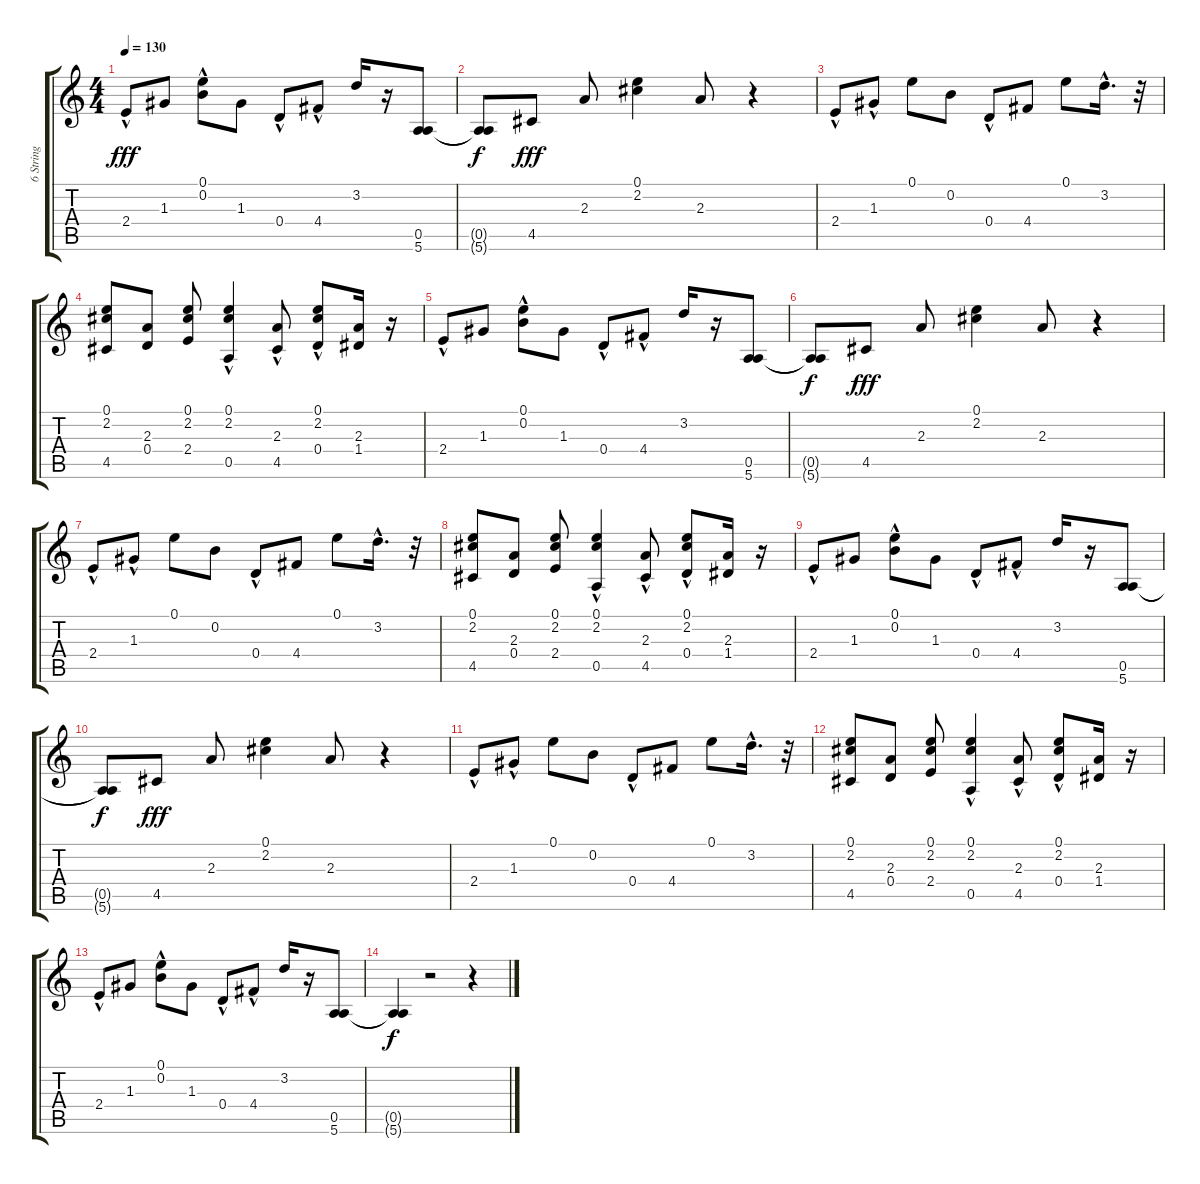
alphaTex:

\track ("6 String" "6 String") {instrument acousticguitarsteel}
\staff {score tabs}
\tuning (E4 B3 G3 D3 A2 E2) {hide}
\ts (4 4)
\tempo 130
\clef g2
\ks c
2.4{hac}.8{dy fff} 1.3.8 (0.1{hac} 0.2).8 1.3.8 0.4{hac}.8 4.4{hac}.8 3.2.16 r.16 (0.5 5.6).8 |
(0.5{t} 5.6{t}).8{dy f} 4.5.8{dy fff} 2.3.8 (0.1 2.2).4 2.3.8 r.4 |
2.4{hac}.8 1.3{hac}.8 0.1.8 0.2.8 0.4{hac}.8 4.4.8 0.1.8 3.2{hac}.16{d} r.32 |
(0.1 2.2 4.5).8 (2.3 0.4).8 (0.1 2.2 2.4).8 (0.1{hac} 2.2 0.5).4 (2.3 4.5{hac}).8 (0.1{hac} 2.2{hac} 0.4).8 (2.3 1.4).16 r.16 |
2.4{hac}.8 1.3.8 (0.1{hac} 0.2).8 1.3.8 0.4{hac}.8 4.4{hac}.8 3.2.16 r.16 (0.5 5.6).8 |
(0.5{t} 5.6{t}).8{dy f} 4.5.8{dy fff} 2.3.8 (0.1 2.2).4 2.3.8 r.4 |
2.4{hac}.8 1.3{hac}.8 0.1.8 0.2.8 0.4{hac}.8 4.4.8 0.1.8 3.2{hac}.16{d} r.32 |
(0.1 2.2 4.5).8 (2.3 0.4).8 (0.1 2.2 2.4).8 (0.1{hac} 2.2 0.5).4 (2.3 4.5{hac}).8 (0.1{hac} 2.2{hac} 0.4).8 (2.3 1.4).16 r.16 |
2.4{hac}.8 1.3.8 (0.1{hac} 0.2).8 1.3.8 0.4{hac}.8 4.4{hac}.8 3.2.16 r.16 (0.5 5.6).8 |
(0.5{t} 5.6{t}).8{dy f} 4.5.8{dy fff} 2.3.8 (0.1 2.2).4 2.3.8 r.4 |
2.4{hac}.8 1.3{hac}.8 0.1.8 0.2.8 0.4{hac}.8 4.4.8 0.1.8 3.2{hac}.16{d} r.32 |
(0.1 2.2 4.5).8 (2.3 0.4).8 (0.1 2.2 2.4).8 (0.1{hac} 2.2 0.5).4 (2.3 4.5{hac}).8 (0.1{hac} 2.2{hac} 0.4).8 (2.3 1.4).16 r.16 |
2.4{hac}.8 1.3.8 (0.1{hac} 0.2).8 1.3.8 0.4{hac}.8 4.4{hac}.8 3.2.16 r.16 (0.5 5.6).8 |
(0.5{t} 5.6{t}).4{dy f} r.2 r.4
